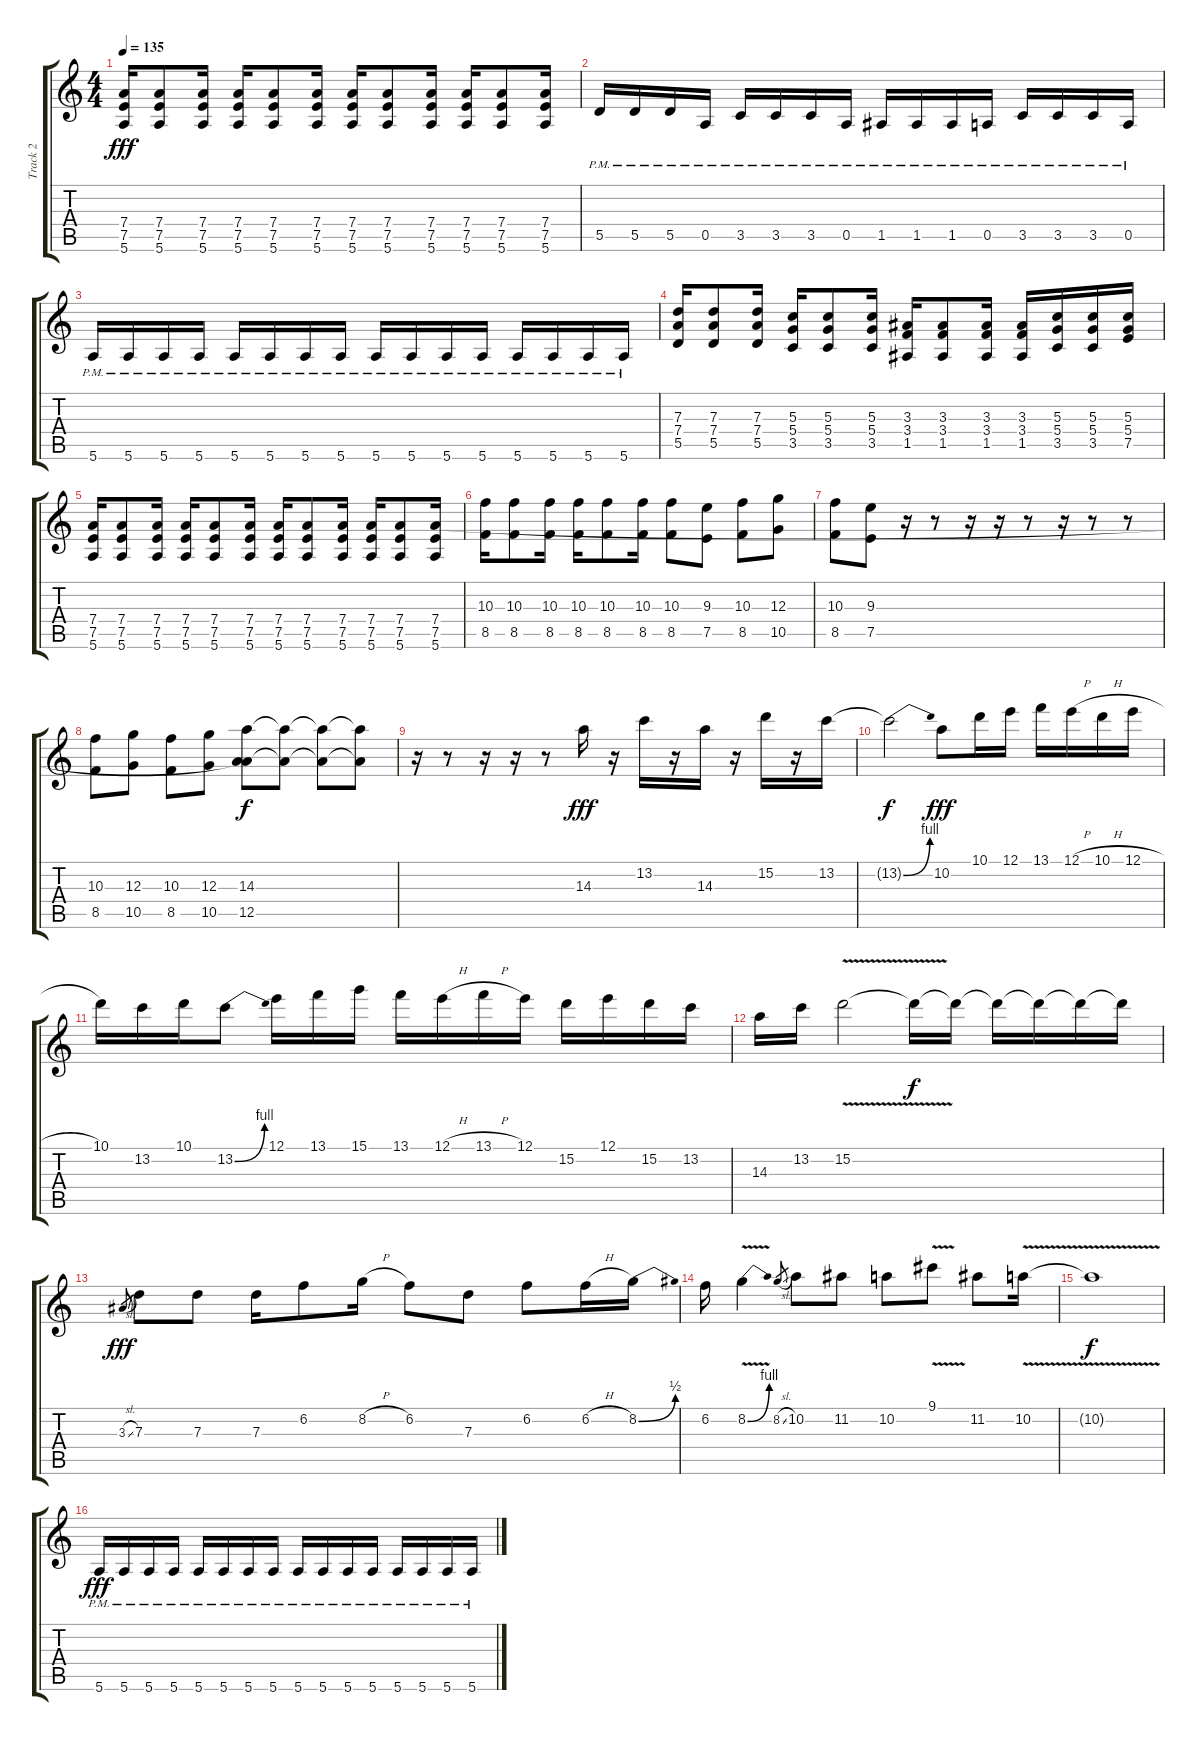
\track ("Track 2" "Track 2") {instrument distortionguitar}
\staff {score tabs}
\tuning (E4 B3 G3 D3 A2 E2) {hide}
\ts (4 4)
\tempo 135
\clef g2
\ks c
(7.4 7.5 5.6).16{dy fff} (7.4 7.5 5.6).8 (7.4 7.5 5.6).16 (7.4 7.5 5.6).16 (7.4 7.5 5.6).8 (7.4 7.5 5.6).16 (7.4 7.5 5.6).16 (7.4 7.5 5.6).8 (7.4 7.5 5.6).16 (7.4 7.5 5.6).16 (7.4 7.5 5.6).8 (7.4 7.5 5.6).16 |
5.5{pm}.16 5.5{pm}.16 5.5{pm}.16 0.5{pm}.16 3.5{pm}.16 3.5{pm}.16 3.5{pm}.16 0.5{pm}.16 1.5{pm}.16 1.5{pm}.16 1.5{pm}.16 0.5{pm}.16 3.5{pm}.16 3.5{pm}.16 3.5{pm}.16 0.5{pm}.16 |
5.6{pm}.16 5.6{pm}.16 5.6{pm}.16 5.6{pm}.16 5.6{pm}.16 5.6{pm}.16 5.6{pm}.16 5.6{pm}.16 5.6{pm}.16 5.6{pm}.16 5.6{pm}.16 5.6{pm}.16 5.6{pm}.16 5.6{pm}.16 5.6{pm}.16 5.6{pm}.16 |
(7.3 7.4 5.5).16 (7.3 7.4 5.5).8 (7.3 7.4 5.5).16 (5.3 5.4 3.5).16 (5.3 5.4 3.5).8 (5.3 5.4 3.5).16 (3.3 3.4 1.5).16 (3.3 3.4 1.5).8 (3.3 3.4 1.5).16 (3.3 3.4 1.5).16 (5.3 5.4 3.5).16 (5.3 5.4 3.5).16 (5.3 5.4 7.5).16 |
(7.4 7.5 5.6).16 (7.4 7.5 5.6).8 (7.4 7.5 5.6).16 (7.4 7.5 5.6).16 (7.4 7.5 5.6).8 (7.4 7.5 5.6).16 (7.4 7.5 5.6).16 (7.4 7.5 5.6).8 (7.4 7.5 5.6).16 (7.4 7.5 5.6).16 (7.4 7.5 5.6).8 (7.4 7.5 5.6).16 |
(10.3 8.5).16 (10.3 8.5).8 (10.3 8.5).16 (10.3 8.5).16 (10.3 8.5).8 (10.3 8.5).16 (10.3 8.5).8 (9.3 7.5).8 (10.3 8.5).8 (12.3 10.5).8 |
(10.3 8.5).8 (9.3 7.5).8 r.16 r.8 r.16 r.16 r.8 r.16 r.8 r.8 |
(10.3 8.5).8 (12.3 10.5).8 (10.3 8.5).8 (12.3 10.5).8 (14.3 7.4{t} 12.5).8{dy f} (14.3{t} 12.5{t}).8 (14.3{t} 12.5{t}).8 (14.3{t} 12.5{t}).8 |
r.16 r.8 r.16 r.16 r.8 14.3.16{dy fff} r.16 13.2.16 r.16 14.3.16 r.16 15.2.16 r.16 13.2.16 |
13.2{be (bend 0 0 60 4) t}.2{dy f} 10.2.8{dy fff} 10.1.16 12.1.16 13.1.16 12.1{h}.16 10.1{h}.16 12.1{h}.16 |
10.1.16 13.2.16 10.1.16 13.2{be (bend 0 0 60 4)}.8 12.1.16 13.1.16 15.1.16 13.1.16 12.1{h}.16 13.1{h}.16 12.1.16 15.2.16 12.1.16 15.2.16 13.2.16 |
14.3.16 13.2.16 15.2{v}.2 15.2{t}.16{dy f} 15.2{t}.16 15.2{t}.16 15.2{t}.16 15.2{t}.16 15.2{t}.16 |
3.3{sl}.8{gr dy fff} 7.3.8 7.3.8 7.3.16 6.2.8 8.2{h}.16 6.2.8 7.3.8 6.2.8 6.2{h}.16 8.2{be (bend 0 0 60 2)}.16 |
6.2.16 8.2{be (bend 0 0 60 4) v}.4 8.2{sl}.8{gr} 10.2.8 11.2.8 10.2.8 9.1{v}.8 11.2.8 10.2{v}.16 |
10.2{t}.1{dy f} |
5.6{pm}.16{dy fff} 5.6{pm}.16 5.6{pm}.16 5.6{pm}.16 5.6{pm}.16 5.6{pm}.16 5.6{pm}.16 5.6{pm}.16 5.6{pm}.16 5.6{pm}.16 5.6{pm}.16 5.6{pm}.16 5.6{pm}.16 5.6{pm}.16 5.6{pm}.16 5.6{pm}.16
